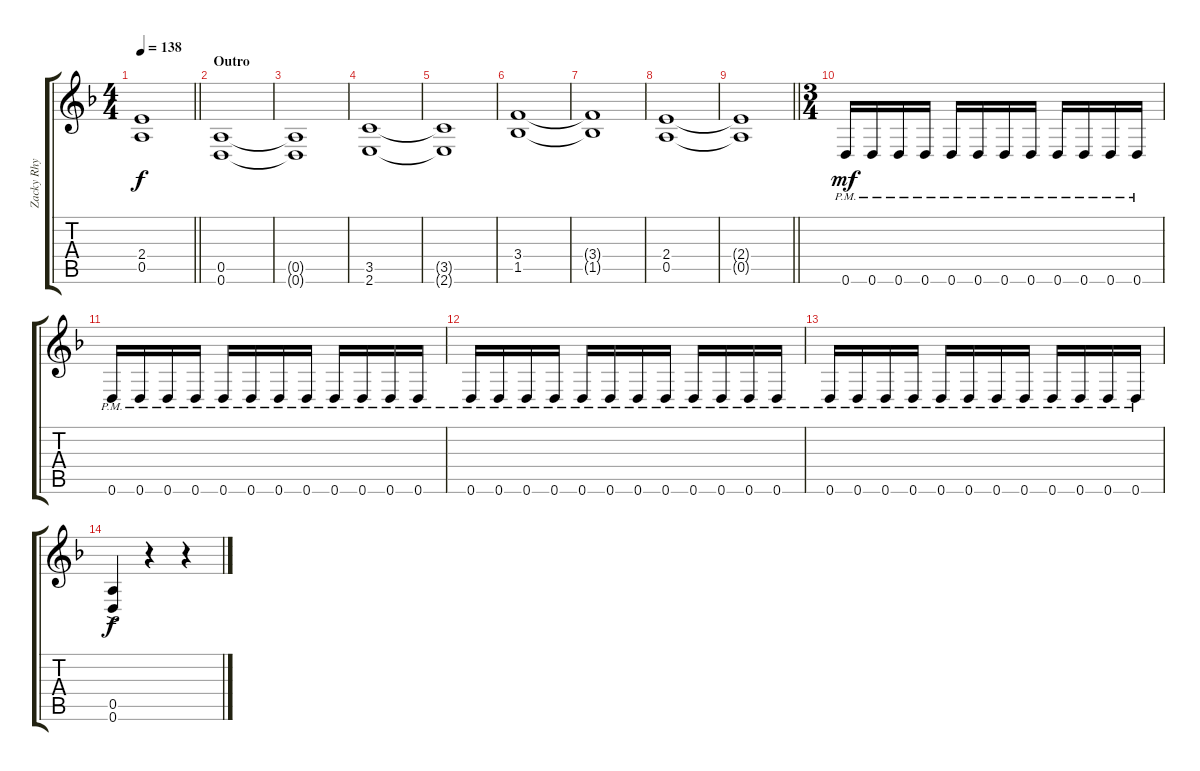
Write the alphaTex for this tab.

\track ("Zacky Rhy" "Zacky Rhy") {instrument distortionguitar}
\staff {score tabs}
\tuning (E4 B3 G3 D3 A2 D2) {hide}
\ts (4 4)
\tempo 138
\clef g2
\barLineRight lightlight
\ks f
(2.4{t} 0.5{t}).1{dy f} |
\section ("" "Outro")
(0.5 0.6).1 |
(0.5{t} 0.6{t}).1 |
(3.5 2.6).1 |
(3.5{t} 2.6{t}).1 |
(3.4 1.5).1 |
(3.4{t} 1.5{t}).1 |
(2.4 0.5).1 |
\barLineRight lightlight
(2.4{t} 0.5{t}).1 |
\ts (3 4)
0.6{pm}.16{dy mf} 0.6{pm}.16 0.6{pm}.16 0.6{pm}.16 0.6{pm}.16 0.6{pm}.16 0.6{pm}.16 0.6{pm}.16 0.6{pm}.16 0.6{pm}.16 0.6{pm}.16 0.6{pm}.16 |
0.6{pm}.16 0.6{pm}.16 0.6{pm}.16 0.6{pm}.16 0.6{pm}.16 0.6{pm}.16 0.6{pm}.16 0.6{pm}.16 0.6{pm}.16 0.6{pm}.16 0.6{pm}.16 0.6{pm}.16 |
0.6{pm}.16 0.6{pm}.16 0.6{pm}.16 0.6{pm}.16 0.6{pm}.16 0.6{pm}.16 0.6{pm}.16 0.6{pm}.16 0.6{pm}.16 0.6{pm}.16 0.6{pm}.16 0.6{pm}.16 |
0.6{pm}.16 0.6{pm}.16 0.6{pm}.16 0.6{pm}.16 0.6{pm}.16 0.6{pm}.16 0.6{pm}.16 0.6{pm}.16 0.6{pm}.16 0.6{pm}.16 0.6{pm}.16 0.6{pm}.16 |
(0.5{ac} 0.6{ac}).4{dy f} r.4 r.4
